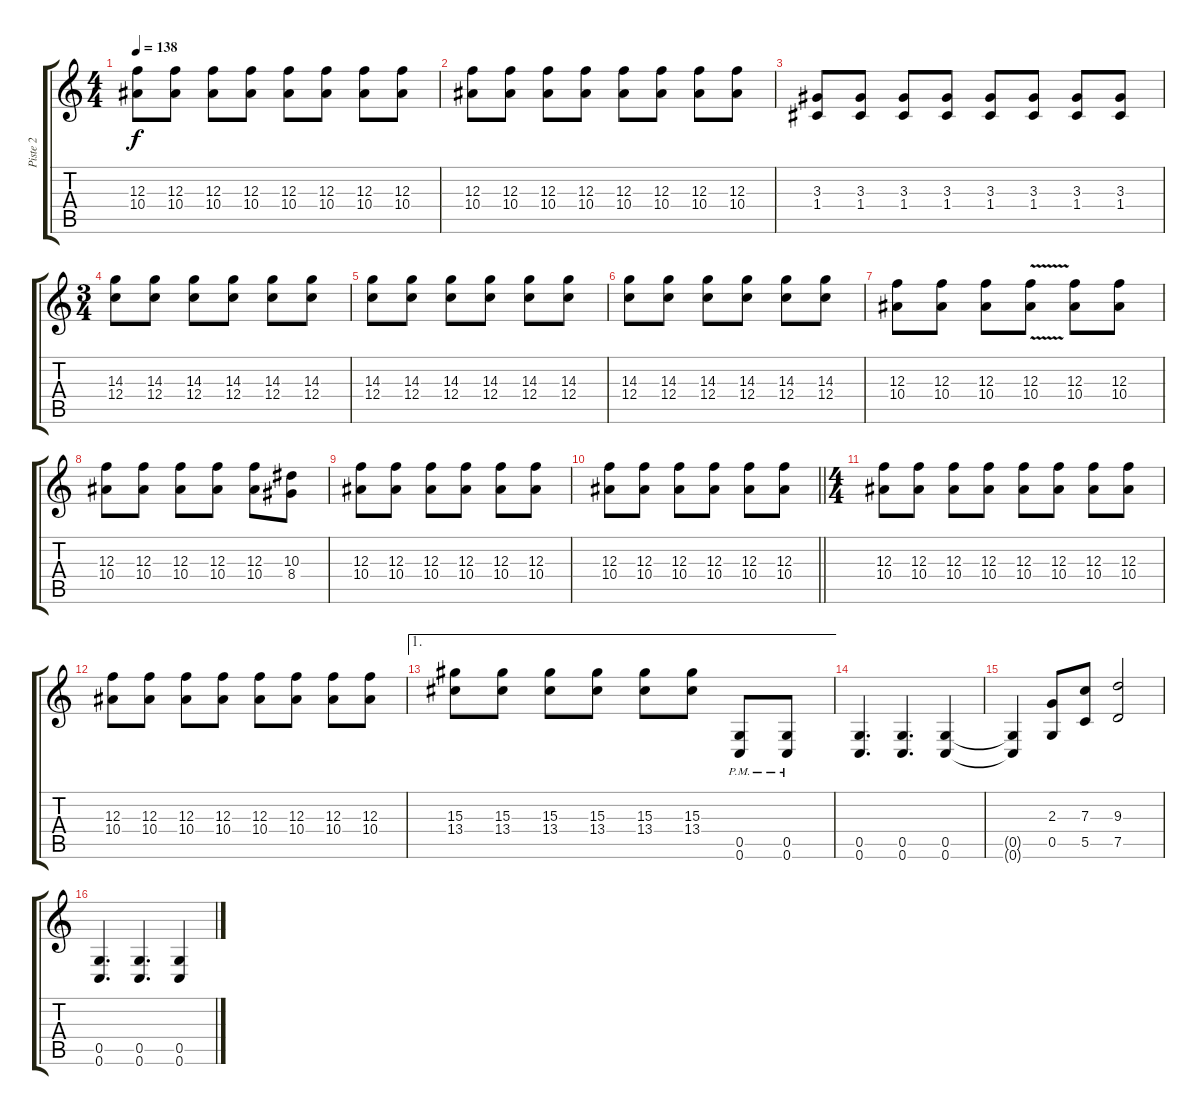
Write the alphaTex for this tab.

\track ("Piste 2" "Piste 2") {instrument distortionguitar}
\staff {score tabs}
\tuning (D4 A3 F3 C3 G2 C2) {hide}
\ts (4 4)
\tempo 138
\clef g2
\ks c
(12.3 10.4).8{dy f} (12.3 10.4).8 (12.3 10.4).8 (12.3 10.4).8 (12.3 10.4).8 (12.3 10.4).8 (12.3 10.4).8 (12.3 10.4).8 |
(12.3 10.4).8 (12.3 10.4).8 (12.3 10.4).8 (12.3 10.4).8 (12.3 10.4).8 (12.3 10.4).8 (12.3 10.4).8 (12.3 10.4).8 |
(3.3 1.4).8 (3.3 1.4).8 (3.3 1.4).8 (3.3 1.4).8 (3.3 1.4).8 (3.3 1.4).8 (3.3 1.4).8 (3.3 1.4).8 |
\ts (3 4)
(14.3 12.4).8{instrument electricguitarclean} (14.3 12.4).8 (14.3 12.4).8 (14.3 12.4).8 (14.3 12.4).8 (14.3 12.4).8 |
(14.3 12.4).8{instrument electricguitarclean} (14.3 12.4).8 (14.3 12.4).8 (14.3 12.4).8 (14.3 12.4).8 (14.3 12.4).8 |
(14.3 12.4).8{instrument electricguitarclean} (14.3 12.4).8 (14.3 12.4).8 (14.3 12.4).8 (14.3 12.4).8 (14.3 12.4).8 |
(12.3 10.4).8 (12.3 10.4).8 (12.3 10.4).8 (12.3{v} 10.4).8 (12.3 10.4).8 (12.3 10.4).8 |
(12.3 10.4).8 (12.3 10.4).8 (12.3 10.4).8 (12.3 10.4).8 (12.3 10.4).8 (10.3 8.4).8 |
(12.3 10.4).8 (12.3 10.4).8 (12.3 10.4).8 (12.3 10.4).8 (12.3 10.4).8 (12.3 10.4).8 |
\barLineRight lightlight
(12.3 10.4).8 (12.3 10.4).8 (12.3 10.4).8 (12.3 10.4).8 (12.3 10.4).8 (12.3 10.4).8 |
\ts (4 4)
(12.3 10.4).8 (12.3 10.4).8 (12.3 10.4).8 (12.3 10.4).8 (12.3 10.4).8 (12.3 10.4).8 (12.3 10.4).8 (12.3 10.4).8 |
(12.3 10.4).8 (12.3 10.4).8 (12.3 10.4).8 (12.3 10.4).8 (12.3 10.4).8 (12.3 10.4).8 (12.3 10.4).8 (12.3 10.4).8 |
\ae 1
(15.3 13.4).8 (15.3 13.4).8 (15.3 13.4).8 (15.3 13.4).8 (15.3 13.4).8 (15.3 13.4).8 (0.5{pm} 0.6{pm}).8 (0.5{pm} 0.6{pm}).8 |
(0.5 0.6).4{d} (0.5 0.6).4{d} (0.5 0.6).4 |
(0.5{t} 0.6{t}).4 (2.3 0.5).8 (7.3 5.5).8 (9.3 7.5).2 |
(0.5 0.6).4{d} (0.5 0.6).4{d} (0.5 0.6).4
